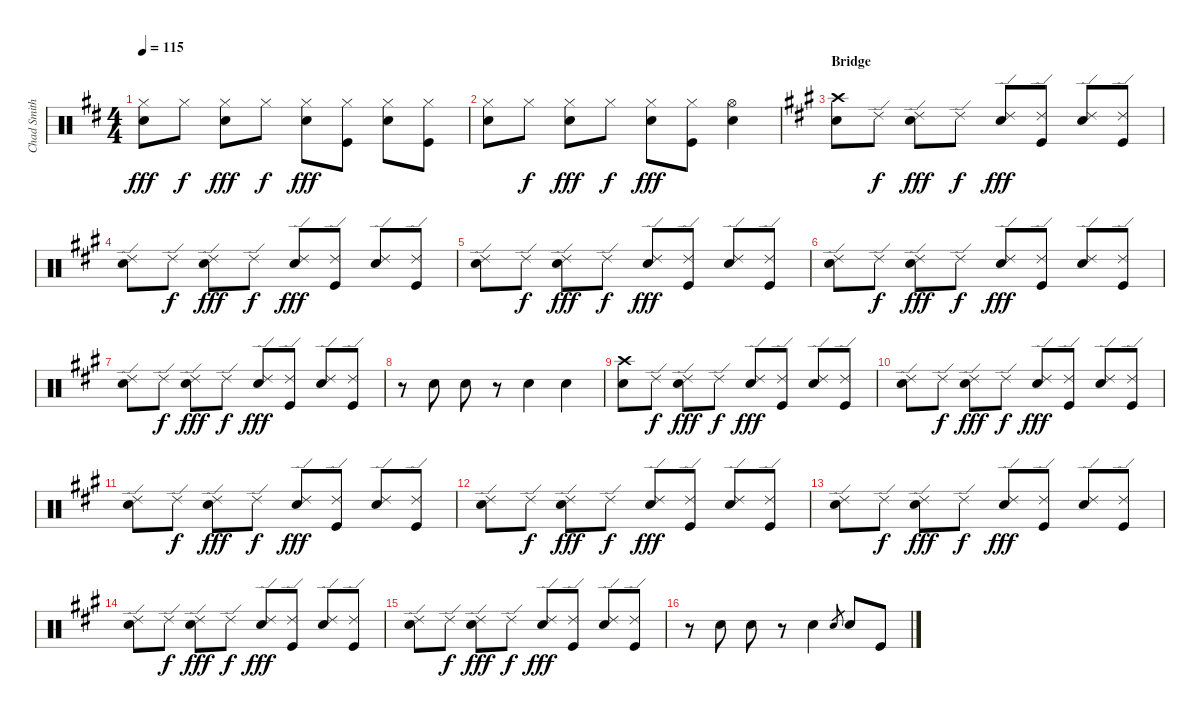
\track ("Chad Smith" "Chad Smith") {instrument percussion}
\staff {score}
\articulation defaults
\ts (4 4)
\tempo 115
\clef neutral
\ks d
("Electric Snare (hit)" "Hi-Hat (closed)").8{dy fff} "Hi-Hat (closed)".8{dy f} ("Electric Snare (hit)" "Hi-Hat (closed)").8{dy fff} "Hi-Hat (closed)".8{dy f} ("Electric Snare (hit)" "Hi-Hat (closed)").8{dy fff} ("Kick (hit)" "Hi-Hat (closed)").8 ("Electric Snare (hit)" "Hi-Hat (closed)").8 ("Kick (hit)" "Hi-Hat (closed)").8 |
("Electric Snare (hit)" "Hi-Hat (closed)").8 "Hi-Hat (closed)".8{dy f} ("Electric Snare (hit)" "Hi-Hat (closed)").8{dy fff} "Hi-Hat (closed)".8{dy f} ("Electric Snare (hit)" "Hi-Hat (closed)").8{dy fff} ("Kick (hit)" "Hi-Hat (closed)").8 ("Electric Snare (hit)" "Hi-Hat (open)").4 |
\section ("" "Bridge")
\ks a
("Electric Snare (hit)" "Crash high (hit)").8 "Ride (edge) 2".8{dy f} ("Electric Snare (hit)" "Ride (edge) 2").8{dy fff} "Ride (edge) 2".8{dy f} ("Electric Snare (hit)" "Ride (edge) 2").8{dy fff} ("Kick (hit)" "Ride (edge) 2").8 ("Electric Snare (hit)" "Ride (edge) 2").8 ("Kick (hit)" "Ride (edge) 2").8 |
("Electric Snare (hit)" "Ride (edge) 2").8 "Ride (edge) 2".8{dy f} ("Electric Snare (hit)" "Ride (edge) 2").8{dy fff} "Ride (edge) 2".8{dy f} ("Electric Snare (hit)" "Ride (edge) 2").8{dy fff} ("Kick (hit)" "Ride (edge) 2").8 ("Electric Snare (hit)" "Ride (edge) 2").8 ("Kick (hit)" "Ride (edge) 2").8 |
("Electric Snare (hit)" "Ride (edge) 2").8 "Ride (edge) 2".8{dy f} ("Electric Snare (hit)" "Ride (edge) 2").8{dy fff} "Ride (edge) 2".8{dy f} ("Electric Snare (hit)" "Ride (edge) 2").8{dy fff} ("Kick (hit)" "Ride (edge) 2").8 ("Electric Snare (hit)" "Ride (edge) 2").8 ("Kick (hit)" "Ride (edge) 2").8 |
("Electric Snare (hit)" "Ride (edge) 2").8 "Ride (edge) 2".8{dy f} ("Electric Snare (hit)" "Ride (edge) 2").8{dy fff} "Ride (edge) 2".8{dy f} ("Electric Snare (hit)" "Ride (edge) 2").8{dy fff} ("Kick (hit)" "Ride (edge) 2").8 ("Electric Snare (hit)" "Ride (edge) 2").8 ("Kick (hit)" "Ride (edge) 2").8 |
("Electric Snare (hit)" "Ride (edge) 2").8 "Ride (edge) 2".8{dy f} ("Electric Snare (hit)" "Ride (edge) 2").8{dy fff} "Ride (edge) 2".8{dy f} ("Electric Snare (hit)" "Ride (edge) 2").8{dy fff} ("Kick (hit)" "Ride (edge) 2").8 ("Electric Snare (hit)" "Ride (edge) 2").8 ("Kick (hit)" "Ride (edge) 2").8 |
r.8 "Electric Snare (hit)".8 "Electric Snare (hit)".8 r.8 "Electric Snare (hit)".4 "Electric Snare (hit)".4 |
("Electric Snare (hit)" "Crash high (hit)").8 "Ride (edge) 2".8{dy f} ("Electric Snare (hit)" "Ride (edge) 2").8{dy fff} "Ride (edge) 2".8{dy f} ("Electric Snare (hit)" "Ride (edge) 2").8{dy fff} ("Kick (hit)" "Ride (edge) 2").8 ("Electric Snare (hit)" "Ride (edge) 2").8 ("Kick (hit)" "Ride (edge) 2").8 |
("Electric Snare (hit)" "Ride (edge) 2").8 "Ride (edge) 2".8{dy f} ("Electric Snare (hit)" "Ride (edge) 2").8{dy fff} "Ride (edge) 2".8{dy f} ("Electric Snare (hit)" "Ride (edge) 2").8{dy fff} ("Kick (hit)" "Ride (edge) 2").8 ("Electric Snare (hit)" "Ride (edge) 2").8 ("Kick (hit)" "Ride (edge) 2").8 |
("Electric Snare (hit)" "Ride (edge) 2").8 "Ride (edge) 2".8{dy f} ("Electric Snare (hit)" "Ride (edge) 2").8{dy fff} "Ride (edge) 2".8{dy f} ("Electric Snare (hit)" "Ride (edge) 2").8{dy fff} ("Kick (hit)" "Ride (edge) 2").8 ("Electric Snare (hit)" "Ride (edge) 2").8 ("Kick (hit)" "Ride (edge) 2").8 |
("Electric Snare (hit)" "Ride (edge) 2").8 "Ride (edge) 2".8{dy f} ("Electric Snare (hit)" "Ride (edge) 2").8{dy fff} "Ride (edge) 2".8{dy f} ("Electric Snare (hit)" "Ride (edge) 2").8{dy fff} ("Kick (hit)" "Ride (edge) 2").8 ("Electric Snare (hit)" "Ride (edge) 2").8 ("Kick (hit)" "Ride (edge) 2").8 |
("Electric Snare (hit)" "Ride (edge) 2").8 "Ride (edge) 2".8{dy f} ("Electric Snare (hit)" "Ride (edge) 2").8{dy fff} "Ride (edge) 2".8{dy f} ("Electric Snare (hit)" "Ride (edge) 2").8{dy fff} ("Kick (hit)" "Ride (edge) 2").8 ("Electric Snare (hit)" "Ride (edge) 2").8 ("Kick (hit)" "Ride (edge) 2").8 |
("Electric Snare (hit)" "Ride (edge) 2").8 "Ride (edge) 2".8{dy f} ("Electric Snare (hit)" "Ride (edge) 2").8{dy fff} "Ride (edge) 2".8{dy f} ("Electric Snare (hit)" "Ride (edge) 2").8{dy fff} ("Kick (hit)" "Ride (edge) 2").8 ("Electric Snare (hit)" "Ride (edge) 2").8 ("Kick (hit)" "Ride (edge) 2").8 |
("Electric Snare (hit)" "Ride (edge) 2").8 "Ride (edge) 2".8{dy f} ("Electric Snare (hit)" "Ride (edge) 2").8{dy fff} "Ride (edge) 2".8{dy f} ("Electric Snare (hit)" "Ride (edge) 2").8{dy fff} ("Kick (hit)" "Ride (edge) 2").8 ("Electric Snare (hit)" "Ride (edge) 2").8 ("Kick (hit)" "Ride (edge) 2").8 |
r.8 "Electric Snare (hit)".8 "Electric Snare (hit)".8 r.8 "Electric Snare (hit)".4 "Electric Snare (hit)".8{gr} "Electric Snare (hit)".8 "Kick (hit)".8
